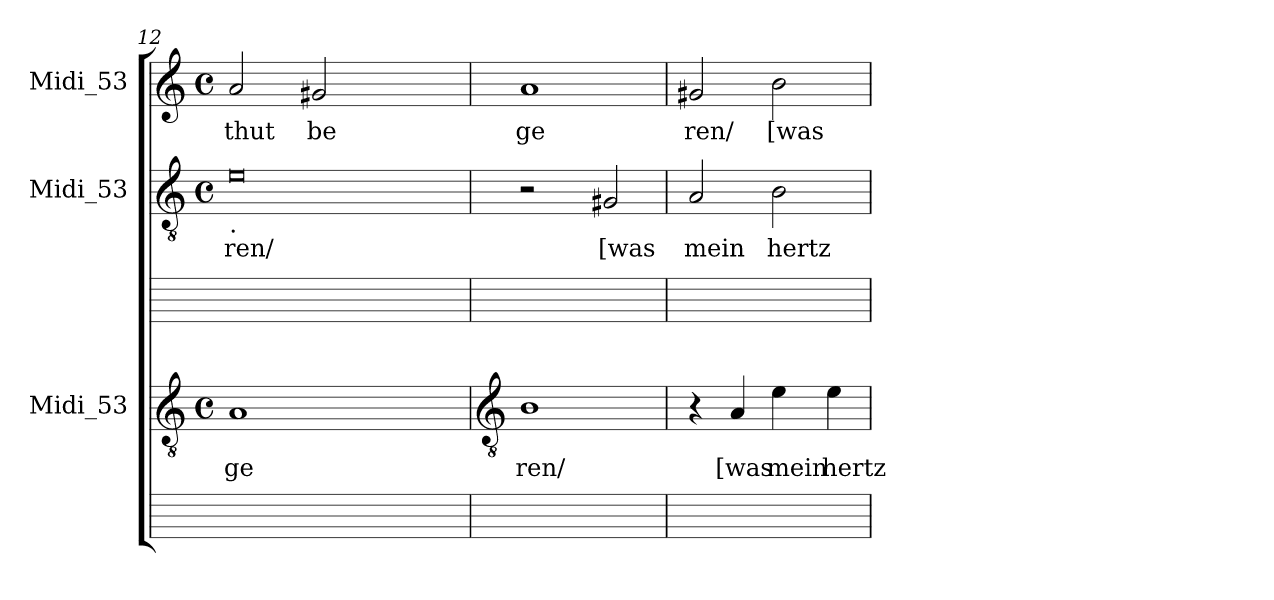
**kern	**kern	**text	**kern	**kern	**text	**kern	**text
*part5	*part4	*part4	*part3	*part2	*part2	*part1	*part1
*staff5	*staff4	*staff4	*staff3	*staff2	*staff2	*staff1	*staff1
*	*I"Midi_53	*	*	*I"Midi_53	*	*I"Midi_53	*
!!LO:LB:g=z
*	*clefGv2	*	*	*clefGv2	*	*clefG2	*
*	*k[]	*	*	*k[]	*	*k[]	*
*	*C:	*	*	*C:	*	*C:	*
*	*M4/4	*	*	*M4/4	*	*M4/4	*
*	*met(c)	*	*	*met(c)	*	*met(c)	*
=12B	=12B	=12B	=12B	=12B	=12B	=12B	=12B
!	!	!	!	!LO:TX:b:t=.	!	!	!
!	!	!LO:LY:b	!	!	!LO:LY:b	!	!LO:LY:b
4ryy	1A	ge	4ryy	0e	ren/	2a/	thut
1..ryy	.	.	1..ryy	.	.	.	.
!	!	!	!	!	!	!	!LO:LY:b
.	.	.	.	.	.	2g#X/	be
.	1ryy	.	.	.	.	1ryy	.
!!LO:LB:g=z
=12C	=12C	=12C	=12C	=12C	=12C	=12C	=12C
*	*clefGv2	*	*	*	*	*	*
!	!	!LO:LY:b	!	!	!	!	!LO:LY:b
4ryy	1B	ren/	4ryy	2r	.	1a	ge
2.ryy	.	.	2.ryy	.	.	.	.
!	!	!	!	!	!LO:LY:b	!	!
.	.	.	.	2G#X/	[was	.	.
=12D	=12D	=12D	=12D	=12D	=12D	=12D	=12D
!	!	!	!	!	!LO:LY:b	!	!LO:LY:b
4ryy	4r	.	4ryy	2A/	mein	2g#X/	ren/
!	!	!LO:LY:b	!	!	!	!	!
2.ryy	4A/	[was	2.ryy	.	.	.	.
!	!	!LO:LY:b	!	!	!LO:LY:b	!	!LO:LY:b
.	4e\	mein	.	2B\	hertz	2b\	[was
!	!	!LO:LY:b	!	!	!	!	!
.	4e\	hertz	.	.	.	.	.
=	=	=	=	=	=	=	=
*-	*-	*-	*-	*-	*-	*-	*-
